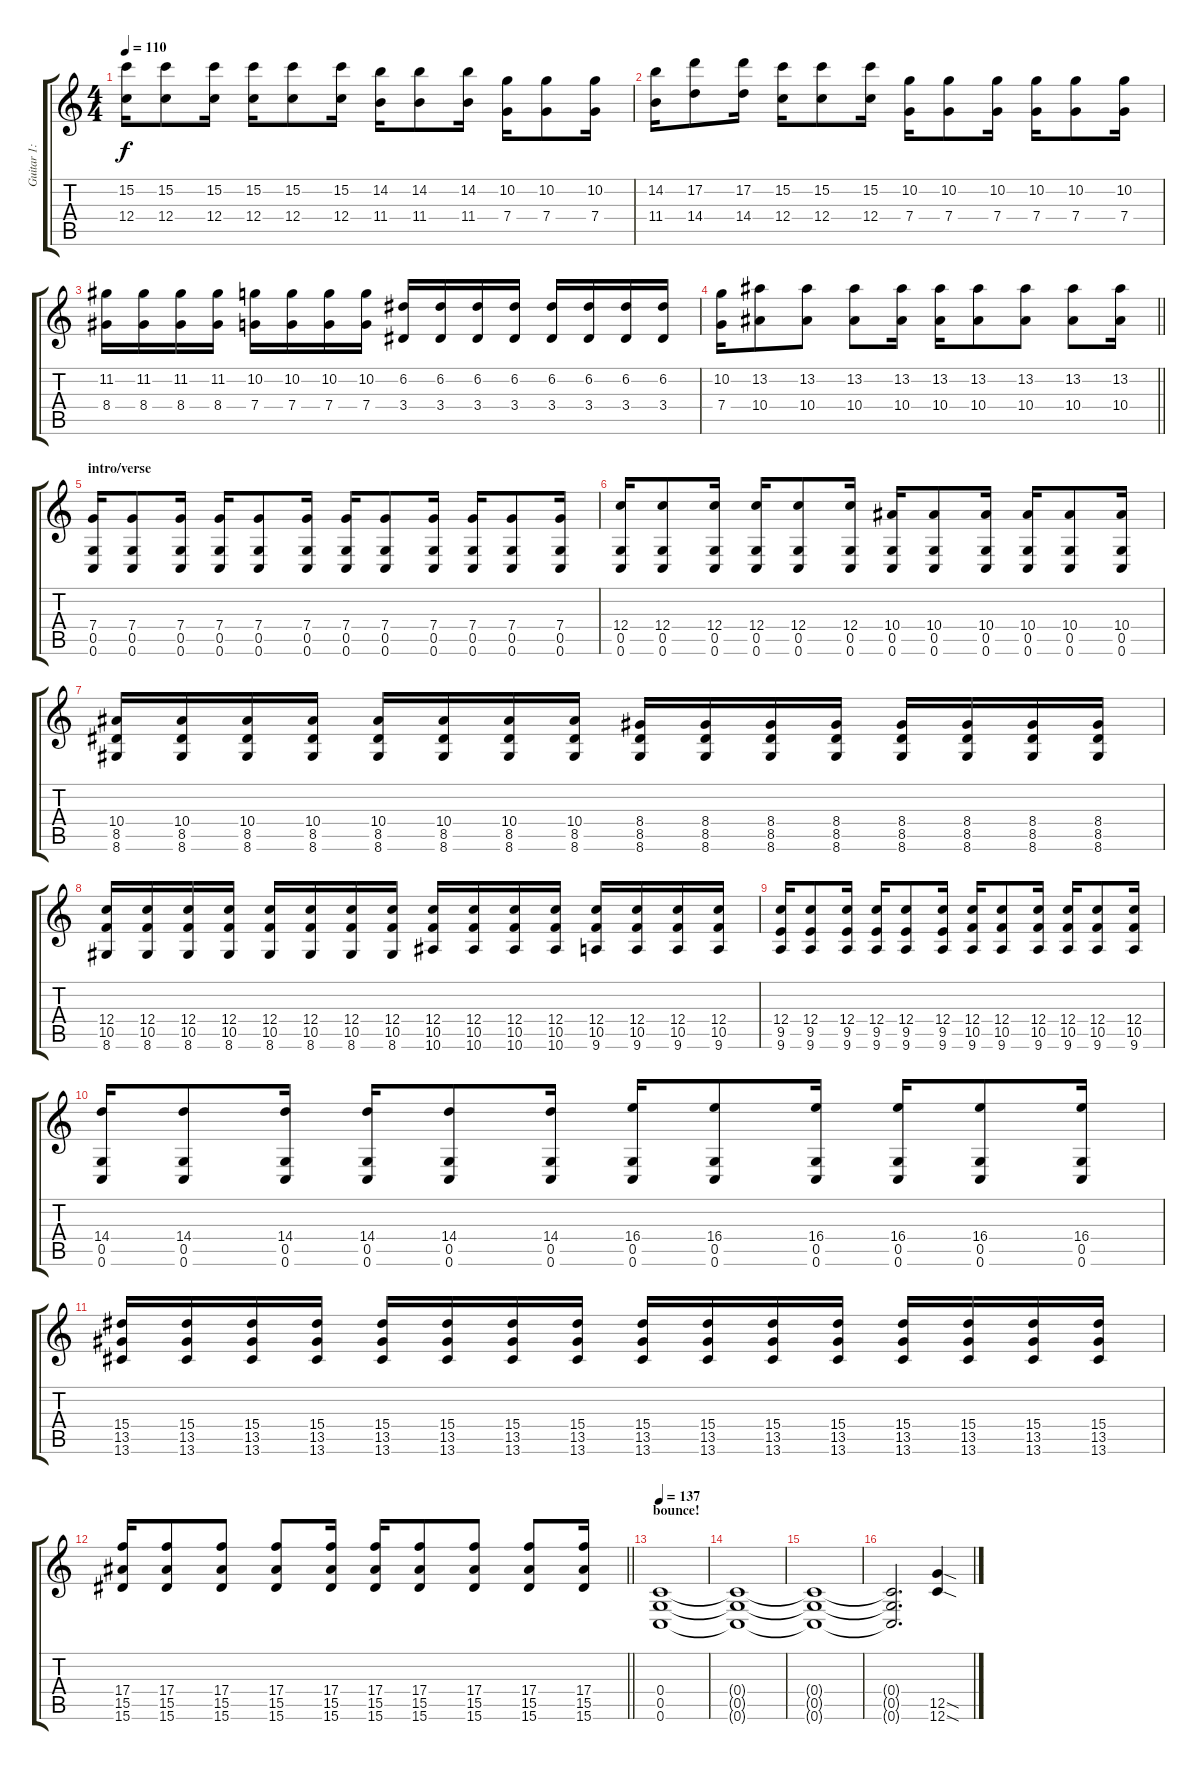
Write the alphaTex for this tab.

\track ("Guitar 1: Johan" "Guitar 1: ") {instrument overdrivenguitar}
\staff {score tabs}
\tuning (D4 A3 F3 C3 G2 C2) {hide}
\ts (4 4)
\tempo 110
\clef g2
\ks c
(15.2 12.4).16{dy f} (15.2 12.4).8 (15.2 12.4).16 (15.2 12.4).16 (15.2 12.4).8 (15.2 12.4).16 (14.2 11.4).16 (14.2 11.4).8 (14.2 11.4).16 (10.2 7.4).16 (10.2 7.4).8 (10.2 7.4).16 |
(14.2 11.4).16 (17.2 14.4).8 (17.2 14.4).16 (15.2 12.4).16 (15.2 12.4).8 (15.2 12.4).16 (10.2 7.4).16 (10.2 7.4).8 (10.2 7.4).16 (10.2 7.4).16 (10.2 7.4).8 (10.2 7.4).16 |
(11.2 8.4).16 (11.2 8.4).16 (11.2 8.4).16 (11.2 8.4).16 (10.2 7.4).16 (10.2 7.4).16 (10.2 7.4).16 (10.2 7.4).16 (6.2 3.4).16 (6.2 3.4).16 (6.2 3.4).16 (6.2 3.4).16 (6.2 3.4).16 (6.2 3.4).16 (6.2 3.4).16 (6.2 3.4).16 |
\barLineRight lightlight
(10.2 7.4).16 (13.2 10.4).8 (13.2 10.4).8 (13.2 10.4).8 (13.2 10.4).16 (13.2 10.4).16 (13.2 10.4).8 (13.2 10.4).8 (13.2 10.4).8 (13.2 10.4).16 |
\section ("" "intro/verse")
(7.4 0.5 0.6).16 (7.4 0.5 0.6).8 (7.4 0.5 0.6).16 (7.4 0.5 0.6).16 (7.4 0.5 0.6).8 (7.4 0.5 0.6).16 (7.4 0.5 0.6).16 (7.4 0.5 0.6).8 (7.4 0.5 0.6).16 (7.4 0.5 0.6).16 (7.4 0.5 0.6).8 (7.4 0.5 0.6).16 |
(12.4 0.5 0.6).16 (12.4 0.5 0.6).8 (12.4 0.5 0.6).16 (12.4 0.5 0.6).16 (12.4 0.5 0.6).8 (12.4 0.5 0.6).16 (10.4 0.5 0.6).16 (10.4 0.5 0.6).8 (10.4 0.5 0.6).16 (10.4 0.5 0.6).16 (10.4 0.5 0.6).8 (10.4 0.5 0.6).16 |
(10.4 8.5 8.6).16 (10.4 8.5 8.6).16 (10.4 8.5 8.6).16 (10.4 8.5 8.6).16 (10.4 8.5 8.6).16 (10.4 8.5 8.6).16 (10.4 8.5 8.6).16 (10.4 8.5 8.6).16 (8.4 8.5 8.6).16 (8.4 8.5 8.6).16 (8.4 8.5 8.6).16 (8.4 8.5 8.6).16 (8.4 8.5 8.6).16 (8.4 8.5 8.6).16 (8.4 8.5 8.6).16 (8.4 8.5 8.6).16 |
(12.4 10.5 8.6).16 (12.4 10.5 8.6).16 (12.4 10.5 8.6).16 (12.4 10.5 8.6).16 (12.4 10.5 8.6).16 (12.4 10.5 8.6).16 (12.4 10.5 8.6).16 (12.4 10.5 8.6).16 (12.4 10.5 10.6).16 (12.4 10.5 10.6).16 (12.4 10.5 10.6).16 (12.4 10.5 10.6).16 (12.4 10.5 9.6).16 (12.4 10.5 9.6).16 (12.4 10.5 9.6).16 (12.4 10.5 9.6).16 |
(12.4 9.5 9.6).16 (12.4 9.5 9.6).8 (12.4 9.5 9.6).16 (12.4 9.5 9.6).16 (12.4 9.5 9.6).8 (12.4 9.5 9.6).16 (12.4 10.5 9.6).16 (12.4 10.5 9.6).8 (12.4 10.5 9.6).16 (12.4 10.5 9.6).16 (12.4 10.5 9.6).8 (12.4 10.5 9.6).16 |
(14.4 0.5 0.6).16 (14.4 0.5 0.6).8 (14.4 0.5 0.6).16 (14.4 0.5 0.6).16 (14.4 0.5 0.6).8 (14.4 0.5 0.6).16 (16.4 0.5 0.6).16 (16.4 0.5 0.6).8 (16.4 0.5 0.6).16 (16.4 0.5 0.6).16 (16.4 0.5 0.6).8 (16.4 0.5 0.6).16 |
(15.4 13.5 13.6).16 (15.4 13.5 13.6).16 (15.4 13.5 13.6).16 (15.4 13.5 13.6).16 (15.4 13.5 13.6).16 (15.4 13.5 13.6).16 (15.4 13.5 13.6).16 (15.4 13.5 13.6).16 (15.4 13.5 13.6).16 (15.4 13.5 13.6).16 (15.4 13.5 13.6).16 (15.4 13.5 13.6).16 (15.4 13.5 13.6).16 (15.4 13.5 13.6).16 (15.4 13.5 13.6).16 (15.4 13.5 13.6).16 |
\barLineRight lightlight
(17.4 15.5 15.6).16 (17.4 15.5 15.6).8 (17.4 15.5 15.6).8 (17.4 15.5 15.6).8 (17.4 15.5 15.6).16 (17.4 15.5 15.6).16 (17.4 15.5 15.6).8 (17.4 15.5 15.6).8 (17.4 15.5 15.6).8 (17.4 15.5 15.6).16 |
\section ("" "bounce!")
\tempo 137
(0.4 0.5 0.6).1 |
(0.4{t} 0.5{t} 0.6{t}).1 |
(0.4{t} 0.5{t} 0.6{t}).1 |
(0.4{t} 0.5{t} 0.6{t}).2{d} (12.5{sod} 12.6{sod}).4
